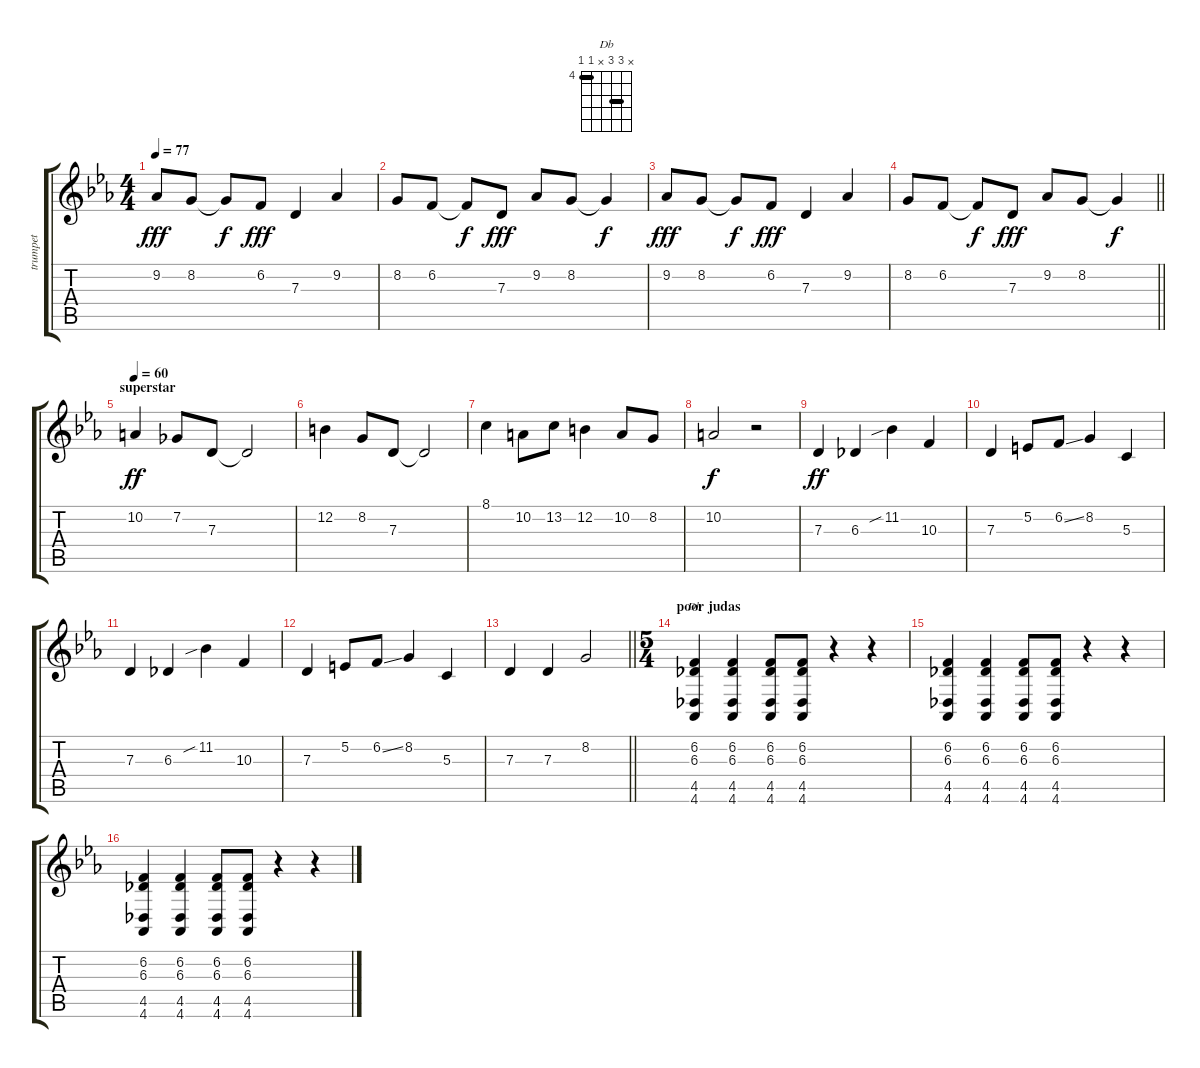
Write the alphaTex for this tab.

\track ("trumpet" "trumpet") {instrument trumpet}
\staff {score tabs}
\tuning (E4 B3 G3 D3 A2 E2) {hide}
\chord ("Db" x 6 6 x 4 4) {firstfret 4 barre (4 6)}
\ts (4 4)
\tempo 77
\clef g2
\ks eb
9.2.8{dy fff} 8.2.8 8.2{t}.8{dy f} 6.2.8{dy fff} 7.3.4 9.2.4 |
8.2.8 6.2.8 6.2{t}.8{dy f} 7.3.8{dy fff} 9.2.8 8.2.8 8.2{t}.4{dy f} |
9.2.8{dy fff} 8.2.8 8.2{t}.8{dy f} 6.2.8{dy fff} 7.3.4 9.2.4 |
\barLineRight lightlight
8.2.8 6.2.8 6.2{t}.8{dy f} 7.3.8{dy fff} 9.2.8 8.2.8 8.2{t}.4{dy f} |
\section ("" "superstar")
\tempo 60
10.2.4{dy ff} 7.2.8 7.3.8 7.3{t}.2 |
12.2.4 8.2.8 7.3.8 7.3{t}.2 |
8.1.4 10.2.8 13.2.8 12.2.4 10.2.8 8.2.8 |
10.2.2{dy f} r.2 |
7.3.4{dy ff} 6.3.4 11.2{sib}.4 10.3.4 |
7.3.4 5.2.8 6.2{ss}.8 8.2.4 5.3.4 |
7.3.4 6.3.4 11.2{sib}.4 10.3.4 |
7.3.4 5.2.8 6.2{ss}.8 8.2.4 5.3.4 |
\barLineRight lightlight
7.3.4 7.3.4 8.2.2 |
\ts (5 4)
\section ("" "poor judas")
(6.2 6.3 4.5 4.6).4{ch "Db"} (6.2 6.3 4.5 4.6).4 (6.2 6.3 4.5 4.6).8 (6.2 6.3 4.5 4.6).8 r.4 r.4 |
(6.2 6.3 4.5 4.6).4 (6.2 6.3 4.5 4.6).4 (6.2 6.3 4.5 4.6).8 (6.2 6.3 4.5 4.6).8 r.4 r.4 |
(6.2 6.3 4.5 4.6).4 (6.2 6.3 4.5 4.6).4 (6.2 6.3 4.5 4.6).8 (6.2 6.3 4.5 4.6).8 r.4 r.4
